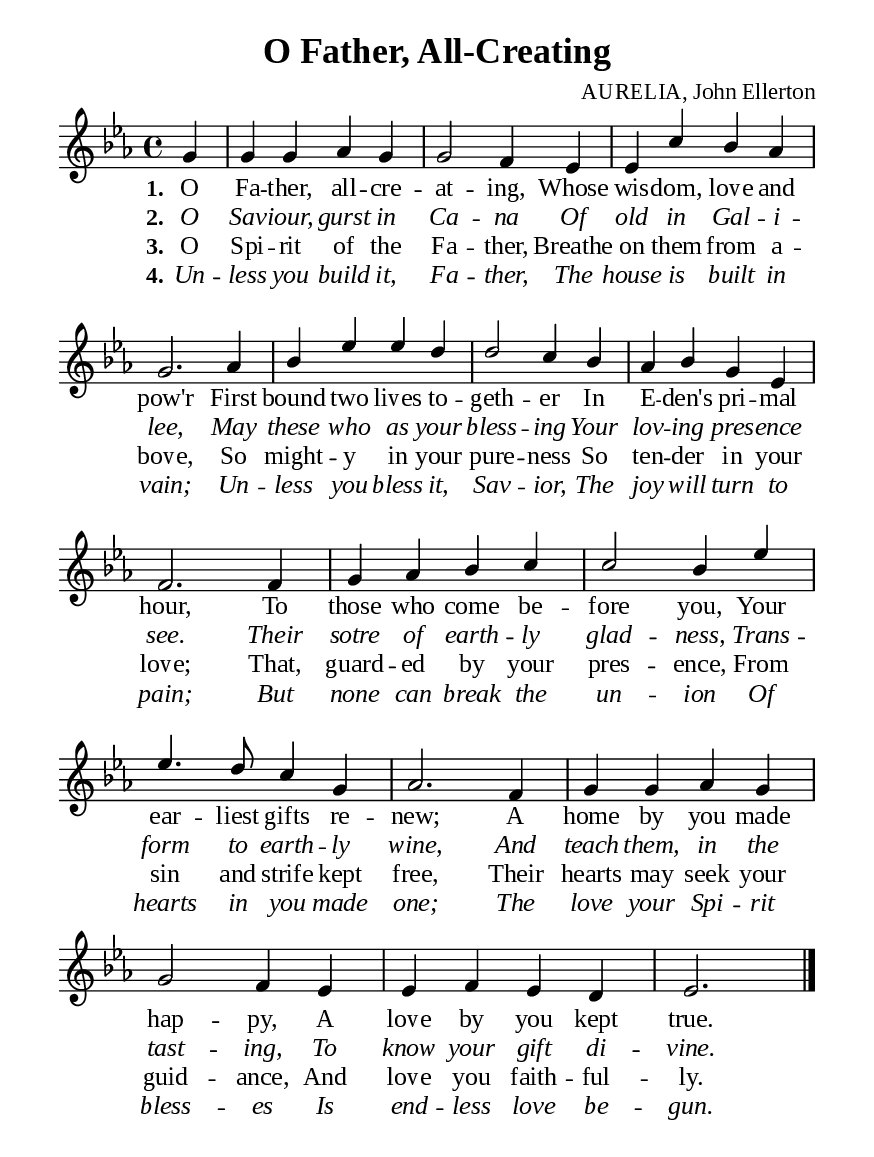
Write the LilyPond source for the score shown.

\version "2.18.2"

\header {
  title = "O Father, All-Creating"
  composer = "AURELIA, John Ellerton"
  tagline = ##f
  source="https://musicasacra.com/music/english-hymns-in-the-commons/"
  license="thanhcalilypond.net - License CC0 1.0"
}

global= {
  \key ees \major
  \time 4/4
  \override Score.BarNumber.break-visibility = ##(#f #f #f)
}

\paper {
  #(set-paper-size "a5")
  top-margin = 10\mm
  bottom-margin = 5\mm
  left-margin = 10\mm
  right-margin = 10\mm
  indent = #0
  #(define fonts
	 (make-pango-font-tree "Liberation Serif"
	 		       "Liberation Serif"
			       "Liberation Serif"
			       (/ 20 20)))
  system-system-spacing = #'((basic-distance . 3) (padding . 3))
}

printItalic = \with {
  \override LyricText.font-shape = #'italic
}

% Verse music
musicVerseSoprano = \relative c'' {
                    \partial 4 g4 |
  %{	01	%} g g aes g |
  %{	02	%} g2 f4 ees |
  %{	03	%} ees c' bes aes |
  %{	04	%} g2. aes4 |
  %{	05	%} bes ees ees d |
  %{	06	%} d2 c4 bes |
  %{	07	%} aes bes g ees |
  %{	08	%} f2. f4 |
  %{	09	%} g aes bes c |
  %{	10	%} c2 bes4 ees |
  %{	11	%} ees4. d8 c4 g |
  %{	12	%} aes2. f4 |
  %{	13	%} g g aes g |
  %{	14	%} g2 f4 ees |
  %{	15	%} ees f ees d |
                    ees2. \bar "|."
}

% Verse lyrics
verseOne = \lyricmode {
  \set stanza = #"1."
  O Fa -- ther, all -- cre -- at -- ing,
  Whose wis -- dom, love and pow'r
  First bound two lives to -- geth -- er
  In E -- den's pri -- mal hour,
  To those who come be -- fore you,
  Your ear -- liest gifts re -- new;
  A home by you made hap -- py,
  A love by you kept true.
}

verseTwo = \lyricmode {
  \set stanza = #"2."
  O Sav -- iour, gurst in Ca -- na
  Of old in Gal -- i -- lee,
  May these who as your bless -- ing
  Your lov -- ing pres -- ence see.
  Their sotre of earth -- ly glad -- ness,
  Trans -- form to earth -- ly wine,
  And teach them, in the tast -- ing,
  To know your gift di -- vine.
}

verseThree = \lyricmode {
  \set stanza = #"3."
  O Spi -- rit of the Fa -- ther,
  Breathe on them from a -- bove,
  So might -- y in your pure -- ness
  So ten -- der in your love;
  That, guard -- ed by your pres -- ence,
  From sin and strife kept free,
  Their hearts may seek your guid -- ance,
  And love you faith -- ful -- ly.
}

verseFour = \lyricmode {
  \set stanza = #"4."
  Un -- less you build it, Fa -- ther,
  The house is built in vain;
  Un -- less you bless it, Sav -- ior,
  The joy will turn to pain;
  But none can break the un -- ion
  Of hearts in you made one;
  The love your Spi -- rit bless -- es
  Is end -- less love be -- gun.
}

% Layout
\score {
    \new ChoirStaff <<
      \new Staff <<
        \clef "treble"
        \new Voice = "sopranos" { \global \stemUp \slurUp \musicVerseSoprano }
      >>
      \new Lyrics \lyricsto sopranos \verseOne
      \new Lyrics \printItalic \lyricsto sopranos \verseTwo
      \new Lyrics \lyricsto sopranos \verseThree
      \new Lyrics \printItalic \lyricsto sopranos \verseFour
    >>
}
